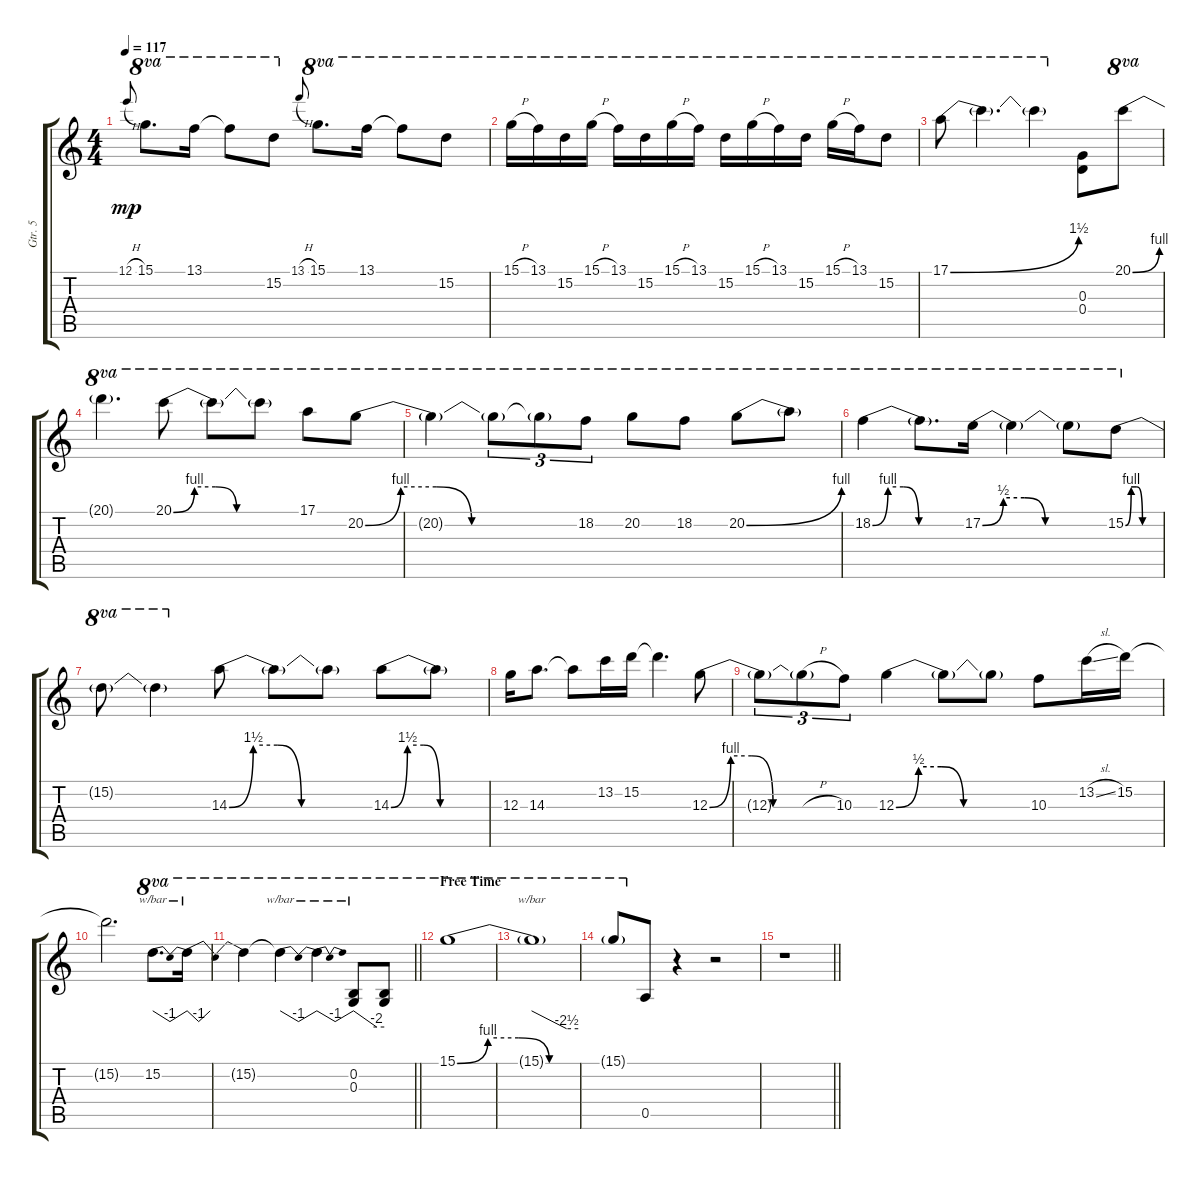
\track ("Gtr. 5" "Gtr. 5") {instrument overdrivenguitar}
\staff {score tabs}
\tuning (E4 B3 G3 D3 A2 E2) {hide}
\ts (4 4)
\tempo 117
\clef g2
\ks c
12.1{h}.8{gr onbeat dy mp} 15.1.8{d ot 8va} 13.1.16{ot 8va} 13.1{t}.8{ot 8va} 15.2.8{ot 8va} 13.1{h}.8{gr onbeat} 15.1.8{d ot 8va} 13.1.16{ot 8va} 13.1{t}.8{ot 8va} 15.2.8{ot 8va} |
15.1{h}.16{ot 8va} 13.1.16{ot 8va} 15.2.16{ot 8va} 15.1{h}.16{ot 8va} 13.1.16{ot 8va} 15.2.16{ot 8va} 15.1{h}.16{ot 8va} 13.1.16{ot 8va} 15.2.16{ot 8va} 15.1{h}.16{ot 8va} 13.1.16{ot 8va} 15.2.16{ot 8va} 15.1{h}.16{ot 8va} 13.1.16{ot 8va} 15.2.8{ot 8va} |
17.1{be (bend 0 0 60 6)}.8{ot 8va} 17.1{t}.4{d ot 8va} 17.1{t}.4{ot 8va} (0.3 0.4).8 20.1{be (bend 0 0 60 4)}.8{ot 8va} |
20.1{t}.4{d ot 8va} 20.1{be (custom 0 0 10 4 20 4 30 0 60 0)}.8{ot 8va} 20.1{t}.8{ot 8va} 20.1{t}.8{ot 8va} 17.1.8{ot 8va} 20.2{be (custom 0 0 10 4 20 4 30 0 60 0)}.8{ot 8va} |
20.2{t}.4{ot 8va} 20.2{t}.8{tu (3 2) ot 8va} 20.2{t}.8{tu (3 2) ot 8va} 18.2.8{tu (3 2) ot 8va} 20.2.8{ot 8va} 18.2.8{ot 8va} 20.2{be (bend 0 0 60 4)}.8{ot 8va} 20.2{t}.8{ot 8va} |
18.2{be (custom 0 0 10 4 20 4 30 0 60 0)}.4{ot 8va} 18.2{t}.8{d ot 8va} 17.2{be (custom 0 0 10 2 20 2 30 0 60 0)}.16{ot 8va} 17.2{t}.4{ot 8va} 17.2{t}.8{ot 8va} 15.2{be (custom 0 0 10 4 20 4 30 0 60 0)}.8{ot 8va} |
15.2{t}.8{ot 8va} 15.2{t}.4{ot 8va} 14.3{be (custom 0 0 10 6 20 6 30 0 60 0)}.8 14.3{t}.8 14.3{t}.8 14.3{be (custom 0 0 10 6 20 6 30 0 60 0)}.8 14.3{t}.8 |
12.3.16 14.3.8{d} 14.3{t}.8 13.2.16 15.2.16 15.2{t}.4{d} 12.3{be (custom 0 0 10 4 20 4 30 0 60 0)}.8 |
12.3{t}.8{tu (3 2)} 12.3{h t}.8{tu (3 2)} 10.3.8{tu (3 2)} 12.3{be (custom 0 0 10 2 20 2 30 0 60 0)}.4 12.3{t}.8 12.3{t}.8 10.3.8 13.2{sl}.16 15.2.16 |
15.2{t}.2{d} 15.2.8{d tbe (dip default 0 0 30 -4 60 0) ot 8va} 15.2{t}.16{tbe (dip default 0 0 30 -4 60 0) ot 8va} |
\barLineRight lightlight
15.2{t}.4{ot 8va} 15.2{t}.4{tbe (dip default 0 0 30 -4 60 0) ot 8va} 15.2{t}.4{tbe (dip default 0 0 30 -4 60 0) ot 8va} (0.2 0.3).8{tbe (custom default 0 0 45 -8 60 -8) ot 8va} (0.2{t} 0.3{t}).8{ot 8va} |
\section ("" "Free Time")
15.1{be (custom 0 0 10 4 20 4 30 0 60 0)}.1{ot 8va} |
15.1{t}.1{tbe (custom default 0 0 45 -10 60 -10) ot 8va} |
15.1{t}.8{ot 8va} 0.5.8 r.4 r.2 |
\barLineRight lightlight
r.1
